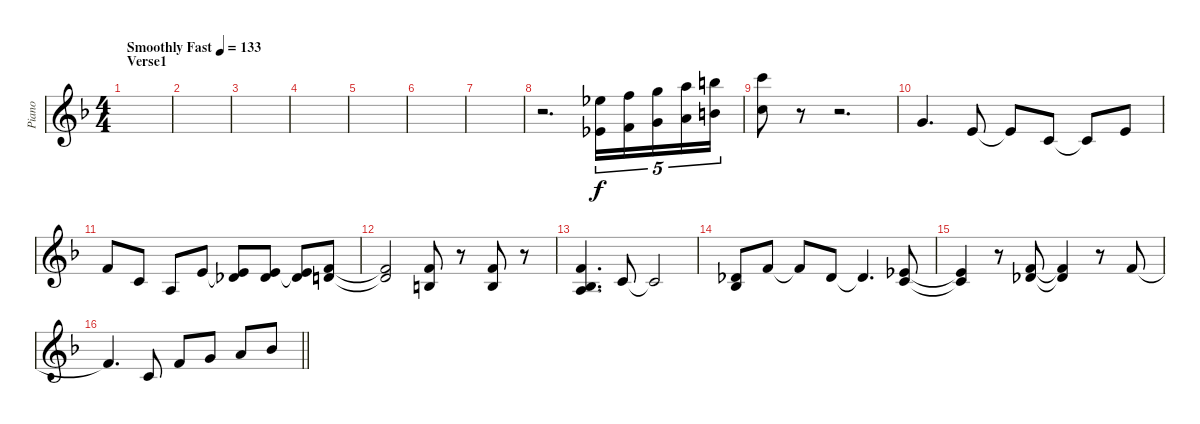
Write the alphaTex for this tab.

\track ("Piano" "Piano") {instrument electricpiano1}
\staff {score}
\tuning (E5 B4 G4 D4 A3 E3) {hide}
\ts (4 4)
\section ("" "Verse1")
\tempo (133 "Smoothly Fast")
\clef g2
\ks f
|
|
|
|
|
|
|
r.2{d} (4.2 1.4).16{tu (5 4)} (1.1 3.4).16{tu (5 4)} (3.1 0.3).16{tu (5 4)} (5.1 2.3).16{tu (5 4)} (7.1 0.2).16{tu (5 4)} |
(8.1 1.2).8 r.8 r.2{d} |
0.3.4{d} 2.4.8 2.4{t}.8 3.5.8 3.5{t}.8 2.4.8 |
3.4.8 3.5.8 0.5.8 2.4.8 (2.4{t} 4.5).8 (2.4 4.5).8 (2.4{t} 4.5).8 (0.4 8.5).8 |
(0.4{t} 8.5{t}).2 (3.4 2.5).8 r.8 (3.4 2.5).8 r.8 |
(3.4 0.5 6.6).4{d} 3.5.8 3.5{t}.2 |
(1.5 9.6).8 3.4.8 3.4{t}.8 4.5.8 4.5{t}.4{d} (1.4 3.5).8 |
(1.4{t} 3.5{t}).4 r.8 (3.4 4.5).8 (3.4{t} 4.5{t}).4 r.8 3.4.8 |
\barLineRight lightlight
3.4{t}.4{d} 3.5.8 3.4.8 0.3.8 2.3.8 3.3.8
